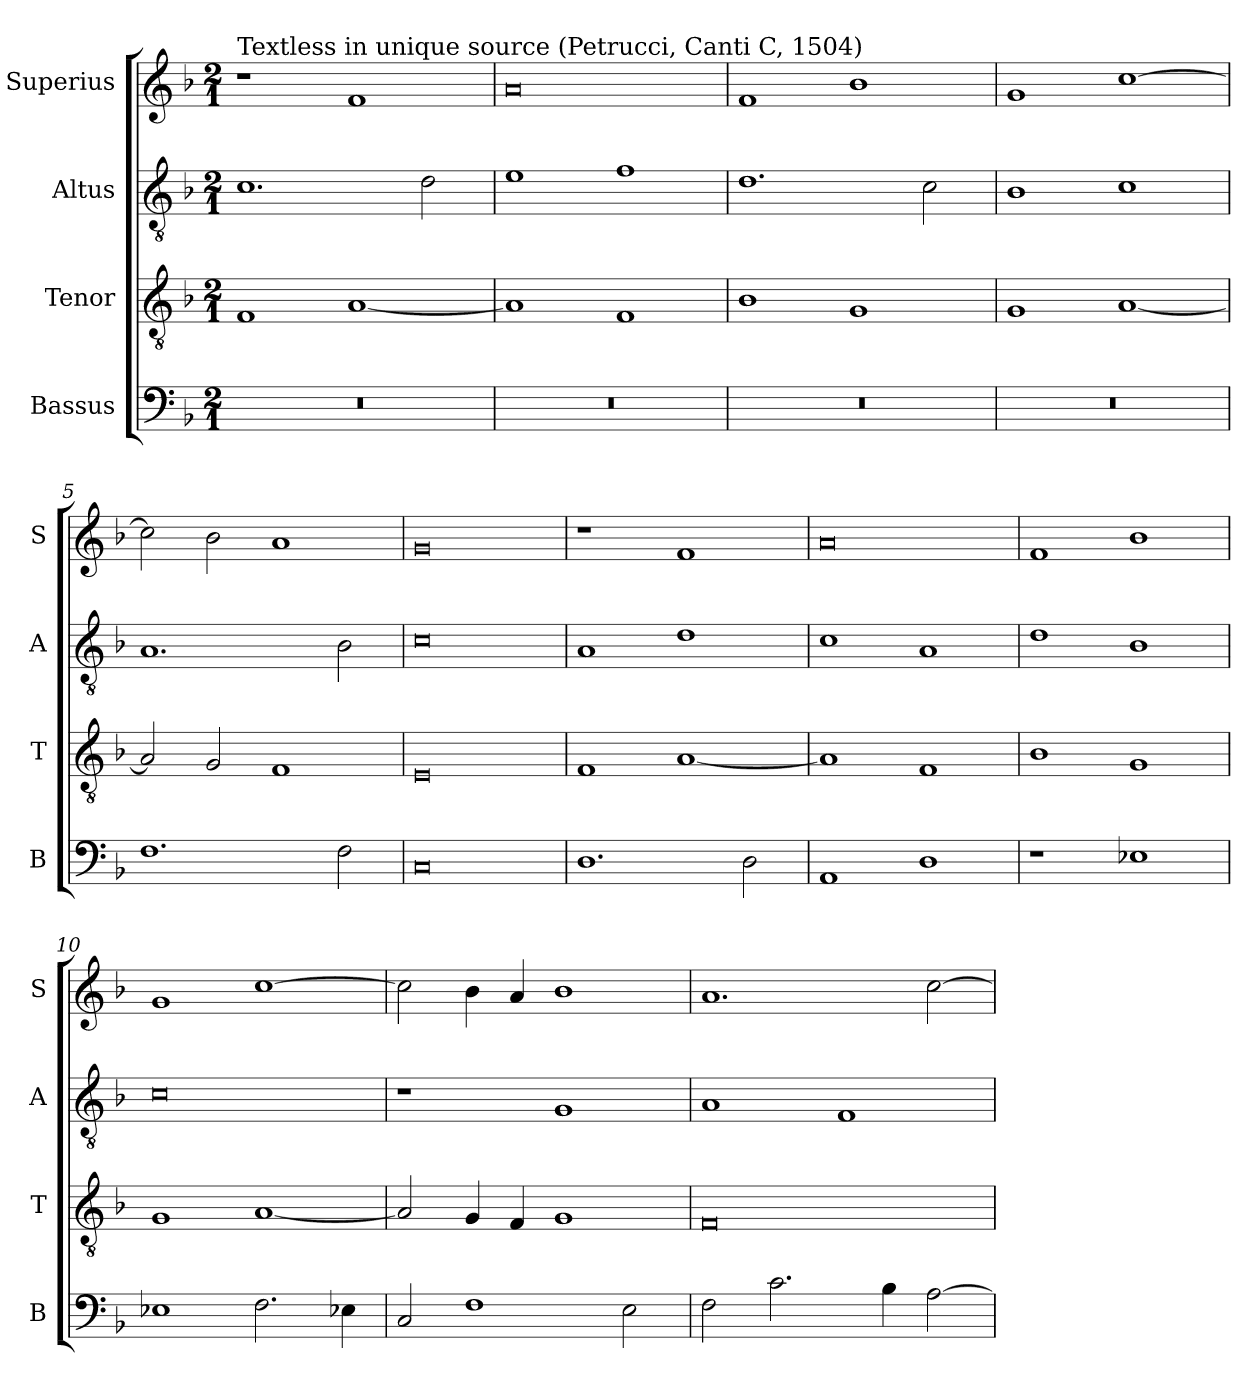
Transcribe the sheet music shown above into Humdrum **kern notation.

**kern	**kern	**kern	**kern
*part4	*part3	*part2	*part1
*staff4	*staff3	*staff2	*staff1
*I"Bassus	*I"Tenor	*I"Altus	*I"Superius
*I'B	*I'T	*I'A	*I'S
*clefF4	*clefGv2	*clefGv2	*clefG2
*k[b-]	*k[b-]	*k[b-]	*k[b-]
*M2/1	*M2/1	*M2/1	*M2/1
=1	=1	=1	=1
!	!	!	!LO:TX:a:t=Textless in unique source (Petrucci, Canti C, 1504)
0r	1F	1.c	1r
.	[1A	.	1f
.	.	2d\	.
=2	=2	=2	=2
0r	1A]	1e	0a
.	1F	1f	.
=3	=3	=3	=3
0r	1B-	1.d	1f
.	1G	.	1b-
.	.	2c\	.
=4	=4	=4	=4
0r	1G	1B-	1g
.	[1A	1c	[1cc
=5	=5	=5	=5
1.F	2A/]	1.A	2cc\]
.	2G/	.	2b-\
.	1F	.	1a
2F\	.	2B-\	.
=6	=6	=6	=6
0C	0E	0c	0g
=7	=7	=7	=7
1.D	1F	1A	1r
.	[1A	1d	1f
2D\	.	.	.
=8	=8	=8	=8
1AA	1A]	1c	0a
1D	1F	1A	.
=9	=9	=9	=9
1r	1B-	1d	1f
1E-X	1G	1B-	1b-
=10	=10	=10	=10
1E-X	1G	0c	1g
2.F\	[1A	.	[1cc
4E-X\	.	.	.
=11	=11	=11	=11
2C/	2A/]	1r	2cc\]
1F	4G/	.	4b-\
.	4F/	.	4a/
.	1G	1G	1b-
2E\	.	.	.
=12	=12	=12	=12
2F\	0F	1A	1.a
2.c\	.	.	.
.	.	1F	.
4B-\	.	.	.
[2A\	.	.	[2cc\
=	=	=	=
*-	*-	*-	*-
